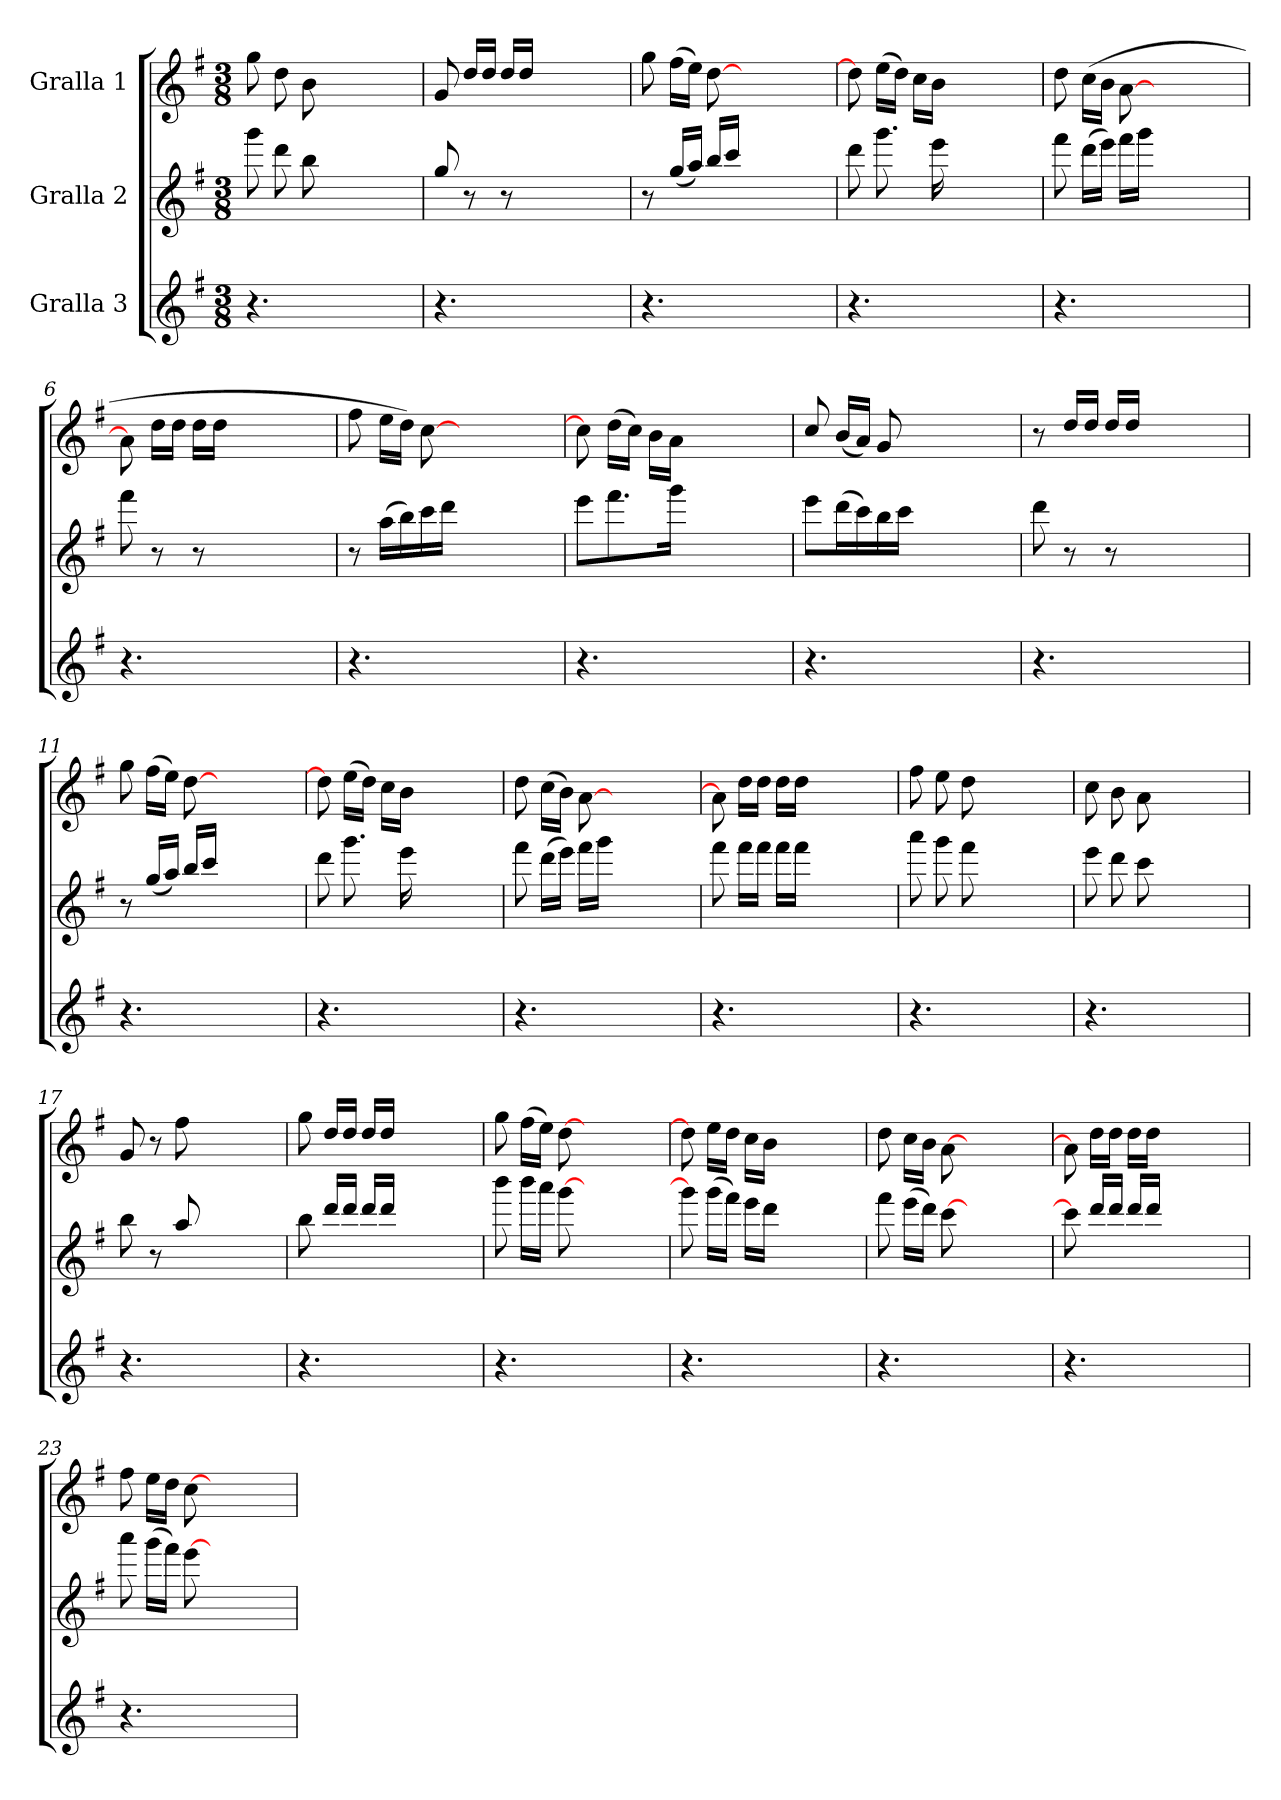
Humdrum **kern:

**kern	**kern	**kern
*part3	*part2	*part1
*staff3	*staff2	*staff1
*I"Gralla 3	*I"Gralla 2	*I"Gralla 1
*clefG2	*clefG2	*clefG2
*	*ITrd8c14	*
*k[f#]	*k[f#]	*k[f#]
*M3/8	*M3/8	*M3/8
*MM90	*MM90	*MM90
=1	=1	=1
4.r	8gg\	8gg\
.	8dd\	8dd\
.	8b\	8b\
2ryy	2ryy	2ryy
8ryy	8ryy	8ryy
=2	=2	=2
4.r	8g/	8g/
.	8r	16dd/LL
.	.	16dd/JJ
.	8r	16dd/LL
.	.	16dd/JJ
2ryy	2ryy	2ryy
8ryy	8ryy	8ryy
=3	=3	=3
4.r	8r	8gg\
.	(<16g/LL	(>16ff#\LL
.	16a/JJ)	16ee\JJ)
.	16b/LL	[8dd\
.	16cc/JJ	.
2ryy	2ryy	2ryy
8ryy	8ryy	8ryy
=4	=4	=4
4.r	8dd\	8dd\]
.	8.gg\	(>16ee\LL
.	.	16dd\JJ)
.	.	16cc\LL
.	16ee\	16b\JJ
2ryy	2ryy	2ryy
8ryy	8ryy	8ryy
=5	=5	=5
4.r	8ff#\	8dd\
.	(>16dd\LL	(>16cc\LL
.	16ee\JJ)	16b\JJ
.	16ff#\LL	[8a\
.	16gg\JJ	.
2ryy	2ryy	2ryy
8ryy	8ryy	8ryy
=6	=6	=6
4.r	8ff#\	8a\]
.	8r	16dd\LL
.	.	16dd\JJ
.	8r	16dd\LL
.	.	16dd\JJ
2ryy	2ryy	2ryy
8ryy	8ryy	8ryy
!!LO:LB:g=z
=7	=7	=7
4.r	8r	8ff#\
.	(>16a\LL	16ee\LL
.	16b\)	16dd\JJ)
.	16cc\	[8cc\
.	16dd\JJ	.
2ryy	2ryy	2ryy
8ryy	8ryy	8ryy
=8	=8	=8
4.r	8ee\L	8cc\]
.	8.ff#\	(>16dd\LL
.	.	16cc\JJ)
.	.	16b\LL
.	16gg\Jk	16a\JJ
2ryy	2ryy	2ryy
8ryy	8ryy	8ryy
=9	=9	=9
4.r	8ee\L	8cc/
.	(>16dd\L	(<16b/LL
.	16cc\)	16a/JJ)
.	16b\	8g/
.	16cc\JJ	.
2ryy	2ryy	2ryy
8ryy	8ryy	8ryy
=10	=10	=10
4.r	8dd\	8r
.	8r	16dd/LL
.	.	16dd/JJ
.	8r	16dd/LL
.	.	16dd/JJ
2ryy	2ryy	2ryy
8ryy	8ryy	8ryy
=11	=11	=11
4.r	8r	8gg\
.	(<16g/LL	(>16ff#\LL
.	16a/JJ)	16ee\JJ)
.	16b/LL	[8dd\
.	16cc/JJ	.
2ryy	2ryy	2ryy
8ryy	8ryy	8ryy
=12	=12	=12
4.r	8dd\	8dd\]
.	8.gg\	(>16ee\LL
.	.	16dd\JJ)
.	.	16cc\LL
.	16ee\	16b\JJ
2ryy	2ryy	2ryy
8ryy	8ryy	8ryy
=13	=13	=13
4.r	8ff#\	8dd\
.	(>16dd\LL	(>16cc\LL
.	16ee\JJ)	16b\JJ)
.	16ff#\LL	[8a\
.	16gg\JJ	.
2ryy	2ryy	2ryy
8ryy	8ryy	8ryy
!!LO:LB:g=z
=14	=14	=14
4.r	8ff#\	8a\]
.	16ff#\LL	16dd\LL
.	16ff#\JJ	16dd\JJ
.	16ff#\LL	16dd\LL
.	16ff#\JJ	16dd\JJ
2ryy	2ryy	2ryy
8ryy	8ryy	8ryy
=15	=15	=15
4.r	8aa\	8ff#\
.	8gg\	8ee\
.	8ff#\	8dd\
2ryy	2ryy	2ryy
8ryy	8ryy	8ryy
=16	=16	=16
4.r	8ee\	8cc\
.	8dd\	8b\
.	8cc\	8a\
2ryy	2ryy	2ryy
8ryy	8ryy	8ryy
=17	=17	=17
4.r	8b\	8g/
.	8r	8r
.	8a/	8ff#\
2ryy	2ryy	2ryy
8ryy	8ryy	8ryy
=18	=18	=18
4.r	8b\	8gg\
.	16dd/LL	16dd/LL
.	16dd/JJ	16dd/JJ
.	16dd/LL	16dd/LL
.	16dd/JJ	16dd/JJ
2ryy	2ryy	2ryy
8ryy	8ryy	8ryy
=19	=19	=19
4.r	8bb\	8gg\
.	16bb\LL	(>16ff#\LL
.	16aa\JJ	16ee\JJ)
.	[8gg\	[8dd\
2ryy	2ryy	2ryy
8ryy	8ryy	8ryy
=20	=20	=20
4.r	8gg\]	8dd\]
.	(>16gg\LL	16ee\LL
.	16ff#\JJ)	16dd\JJ
.	16ee\LL	16cc\LL
.	16dd\JJ	16b\JJ
2ryy	2ryy	2ryy
8ryy	8ryy	8ryy
=21	=21	=21
4.r	8ff#\	8dd\
.	(>16ee\LL	16cc\LL
.	16dd\JJ)	16b\JJ
.	[8cc\	[8a\
2ryy	2ryy	2ryy
8ryy	8ryy	8ryy
!!LO:LB:g=z
=22	=22	=22
4.r	8cc\]	8a\]
.	16dd/LL	16dd\LL
.	16dd/JJ	16dd\JJ
.	16dd/LL	16dd\LL
.	16dd/JJ	16dd\JJ
2ryy	2ryy	2ryy
8ryy	8ryy	8ryy
=23	=23	=23
4.r	8aa\	8ff#\
.	(>16gg\LL	16ee\LL
.	16ff#\JJ)	16dd\JJ
.	[8ee\	[8cc\
2ryy	2ryy	2ryy
8ryy	8ryy	8ryy
=	=	=
*-	*-	*-
